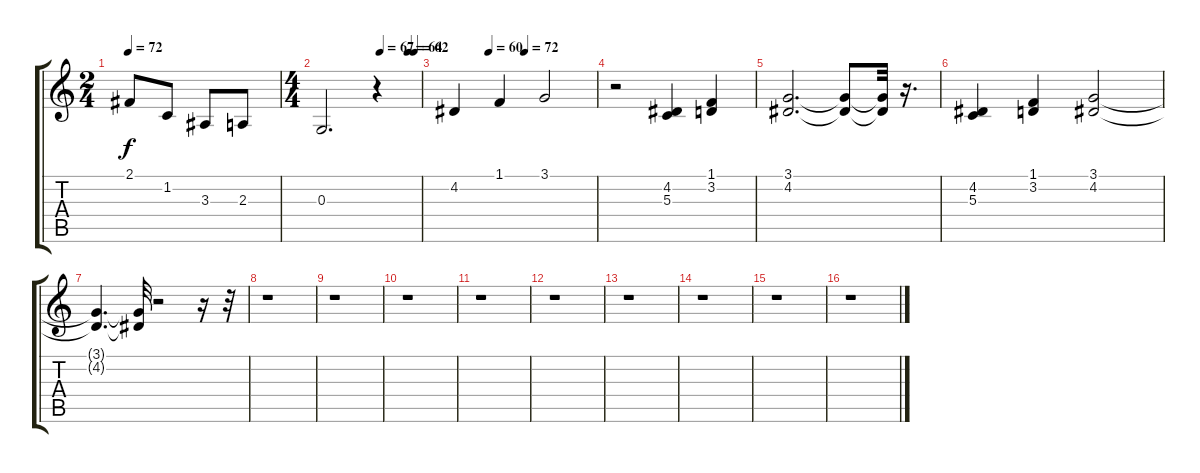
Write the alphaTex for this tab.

\track (" " " ") {instrument frenchhorn}
\staff {score tabs}
\tuning (E4 B3 G3 D3 A2 E2) {hide}
\ts (2 4)
\tempo 72
\clef g2
\ks c
2.1.8{dy f} 1.2.8 3.3.8 2.3.8 |
\ts (4 4)
\tempo (67 0.59375)
\tempo (64 0.875)
\tempo (62 0.9375)
0.3.2{d volume 16} r.4 |
\tempo (60 0.25)
\tempo (72 0.5)
4.2.4{volume 16} 1.1.4 3.1.2 |
r.2 (4.2 5.3).4 (1.1 3.2).4 |
(3.1 4.2).2{d} (3.1{t} 4.2{t}).8 (3.1{t} 4.2{t}).32 r.16{d} |
(4.2 5.3).4{volume 16} (1.1 3.2).4{volume 16} (3.1 4.2).2 |
(3.1{t} 4.2{t}).4{d} (3.1{t} 4.2{t}).32 r.2 r.16 r.32 |
r.1 |
r.1 |
r.1 |
r.1 |
r.1 |
r.1 |
r.1 |
r.1 |
r.1
